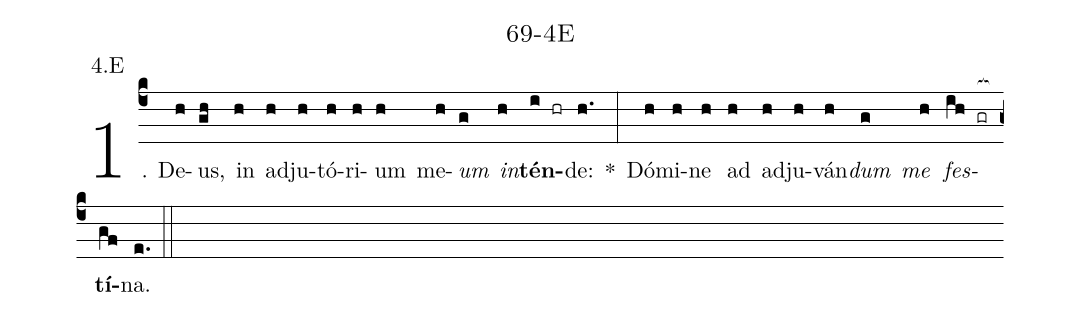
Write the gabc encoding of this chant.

name: 69-4E;
annotation: 4.E;
%%
(c4)1. De(h)us,(gh) in(h) ad(h)ju(h)tó(h)ri(h)um(h) me(h)<i>um</i>(g) <i>in</i>(h)<b>tén</b>(i hr)de:(h.) *(:) Dó(h)mi(h)ne(h) ad(h) ad(h)ju(h)ván(h)<i>dum</i>(g) <i>me</i>(h) <i>fes</i>(ih gr[ocb:1{])<b>tí</b>(gf[ocb:0}])na.(e.) (::)
